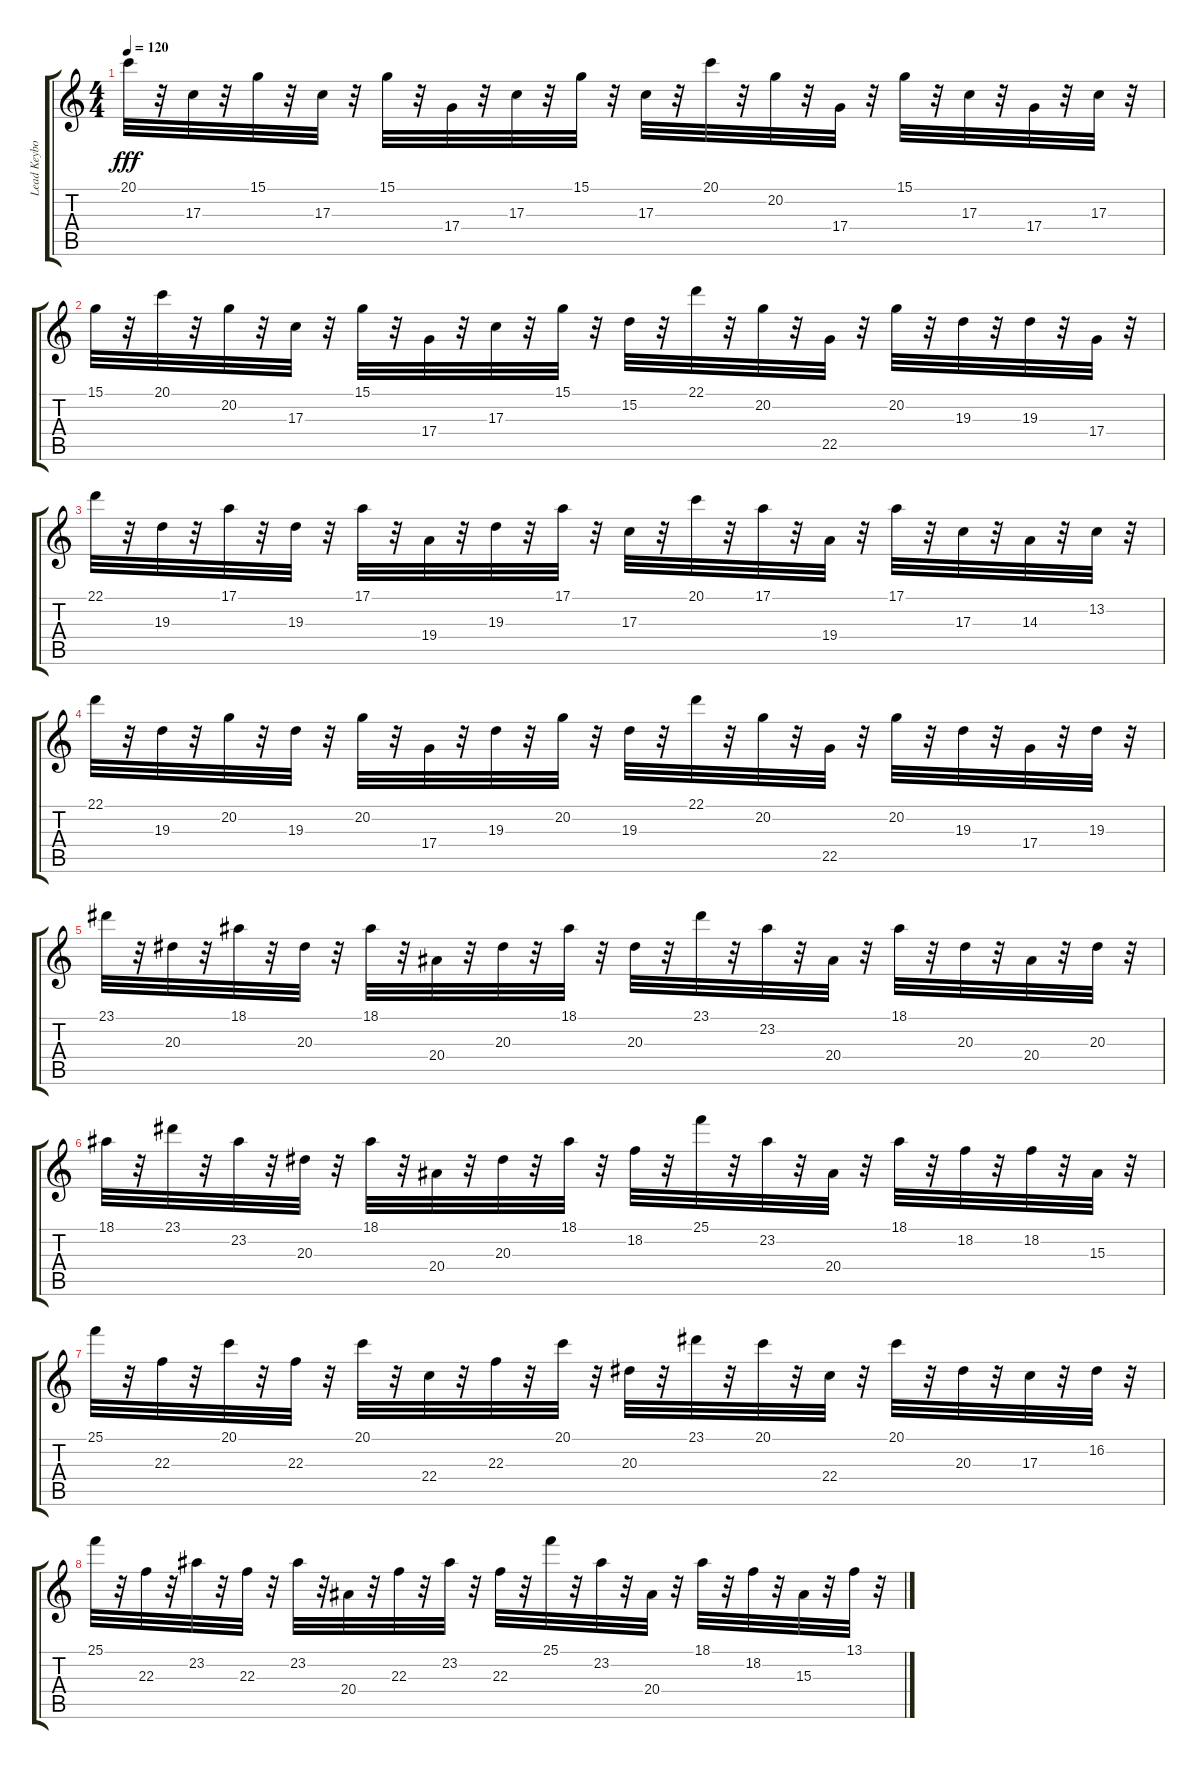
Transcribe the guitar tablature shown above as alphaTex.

\track ("Lead Keyboard Melody" "Lead Keybo") {instrument electricpiano2}
\staff {score tabs}
\tuning (E4 B3 G3 D3 A2 E2) {hide}
\ts (4 4)
\tempo 120
\clef g2
\ks c
20.1.32{dy fff} r.32 17.3.32 r.32 15.1.32 r.32 17.3.32 r.32 15.1.32 r.32 17.4.32 r.32 17.3.32 r.32 15.1.32 r.32 17.3.32 r.32 20.1.32 r.32 20.2.32 r.32 17.4.32 r.32 15.1.32 r.32 17.3.32 r.32 17.4.32 r.32 17.3.32 r.32 |
15.1.32 r.32 20.1.32 r.32 20.2.32 r.32 17.3.32 r.32 15.1.32 r.32 17.4.32 r.32 17.3.32 r.32 15.1.32 r.32 15.2.32 r.32 22.1.32 r.32 20.2.32 r.32 22.5.32 r.32 20.2.32 r.32 19.3.32 r.32 19.3.32 r.32 17.4.32 r.32 |
22.1.32 r.32 19.3.32 r.32 17.1.32 r.32 19.3.32 r.32 17.1.32 r.32 19.4.32 r.32 19.3.32 r.32 17.1.32 r.32 17.3.32 r.32 20.1.32 r.32 17.1.32 r.32 19.4.32 r.32 17.1.32 r.32 17.3.32 r.32 14.3.32 r.32 13.2.32 r.32 |
22.1.32 r.32 19.3.32 r.32 20.2.32 r.32 19.3.32 r.32 20.2.32 r.32 17.4.32 r.32 19.3.32 r.32 20.2.32 r.32 19.3.32 r.32 22.1.32 r.32 20.2.32 r.32 22.5.32 r.32 20.2.32 r.32 19.3.32 r.32 17.4.32 r.32 19.3.32 r.32 |
23.1.32 r.32 20.3.32 r.32 18.1.32 r.32 20.3.32 r.32 18.1.32 r.32 20.4.32 r.32 20.3.32 r.32 18.1.32 r.32 20.3.32 r.32 23.1.32 r.32 23.2.32 r.32 20.4.32 r.32 18.1.32 r.32 20.3.32 r.32 20.4.32 r.32 20.3.32 r.32 |
18.1.32 r.32 23.1.32 r.32 23.2.32 r.32 20.3.32 r.32 18.1.32 r.32 20.4.32 r.32 20.3.32 r.32 18.1.32 r.32 18.2.32 r.32 25.1.32 r.32 23.2.32 r.32 20.4.32 r.32 18.1.32 r.32 18.2.32 r.32 18.2.32 r.32 15.3.32 r.32 |
25.1.32 r.32 22.3.32 r.32 20.1.32 r.32 22.3.32 r.32 20.1.32 r.32 22.4.32 r.32 22.3.32 r.32 20.1.32 r.32 20.3.32 r.32 23.1.32 r.32 20.1.32 r.32 22.4.32 r.32 20.1.32 r.32 20.3.32 r.32 17.3.32 r.32 16.2.32 r.32 |
25.1.32 r.32 22.3.32 r.32 23.2.32 r.32 22.3.32 r.32 23.2.32 r.32 20.4.32 r.32 22.3.32 r.32 23.2.32 r.32 22.3.32 r.32 25.1.32 r.32 23.2.32 r.32 20.4.32 r.32 18.1.32 r.32 18.2.32 r.32 15.3.32 r.32 13.1.32 r.32
